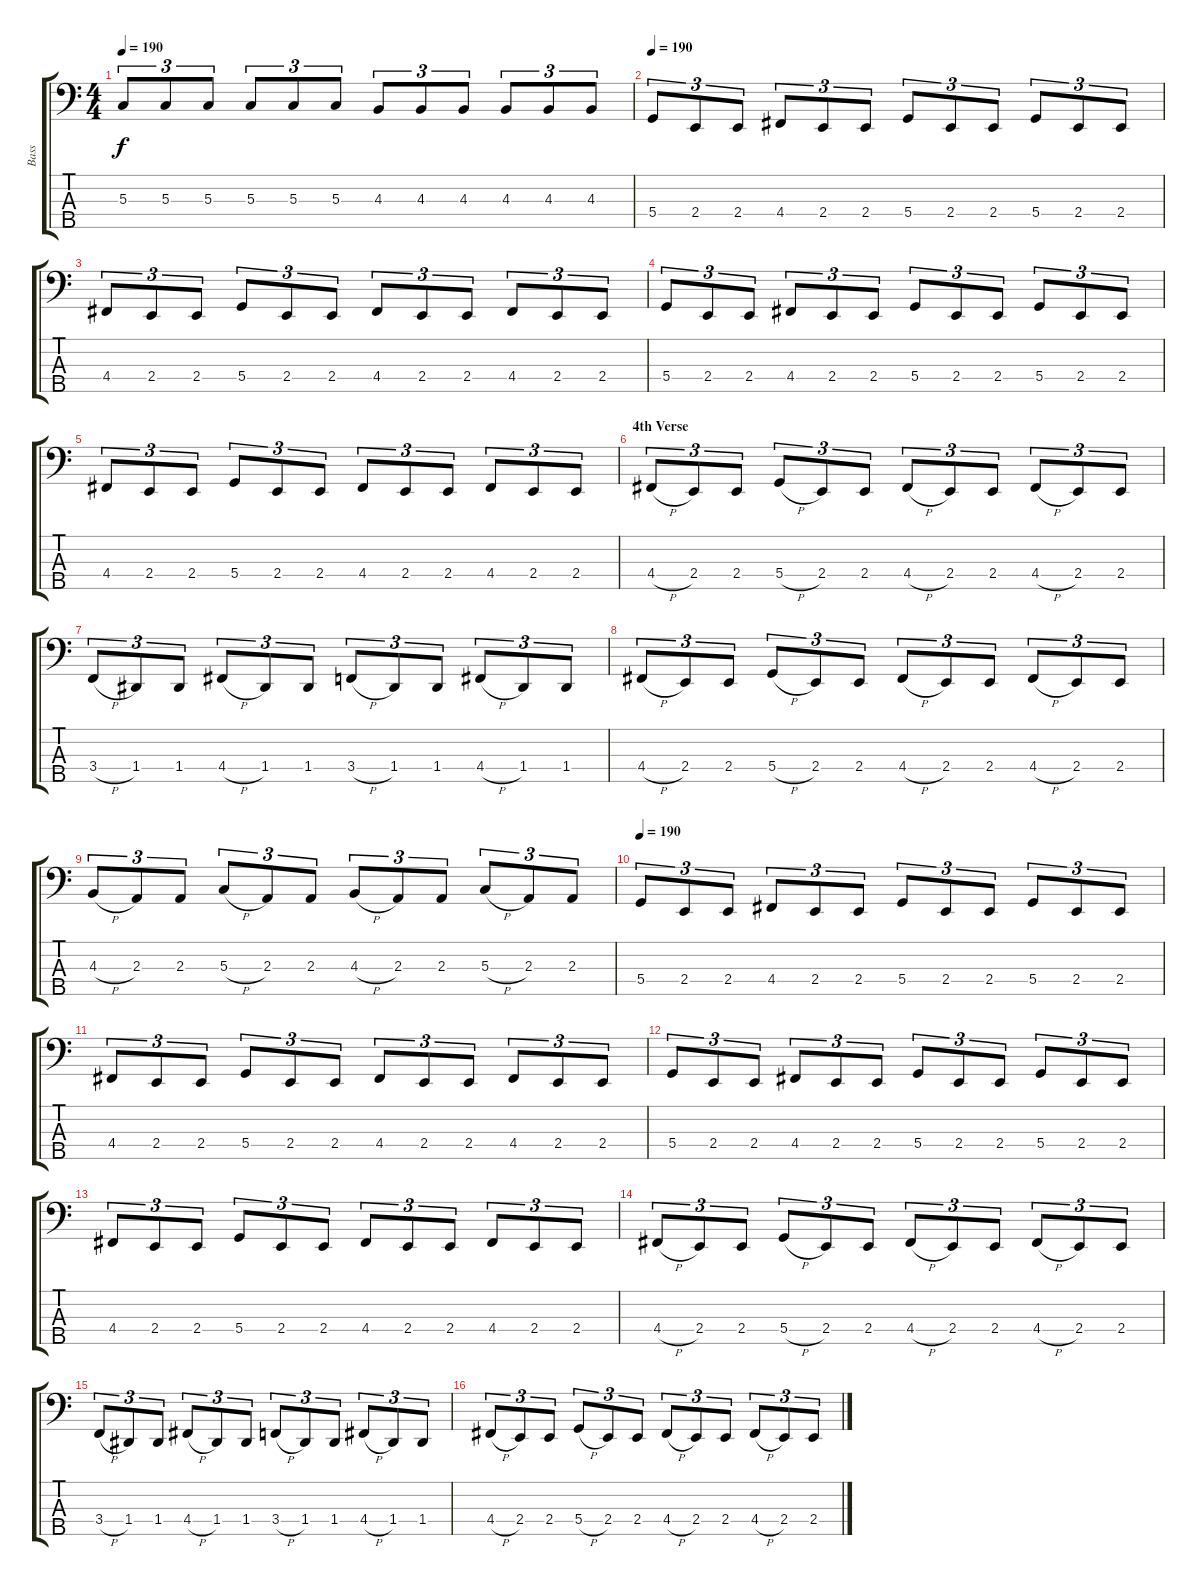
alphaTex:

\track ("Bass" "Bass") {instrument electricbassfinger}
\staff {score tabs}
\tuning (F2 C2 G1 D1 A0) {hide}
\ts (4 4)
\tempo 190
\clef f4
\ks c
5.3.8{tu (3 2) dy f} 5.3.8{tu (3 2)} 5.3.8{tu (3 2)} 5.3.8{tu (3 2)} 5.3.8{tu (3 2)} 5.3.8{tu (3 2)} 4.3.8{tu (3 2)} 4.3.8{tu (3 2)} 4.3.8{tu (3 2)} 4.3.8{tu (3 2)} 4.3.8{tu (3 2)} 4.3.8{tu (3 2)} |
\tempo 190
5.4.8{tu (3 2)} 2.4.8{tu (3 2)} 2.4.8{tu (3 2)} 4.4.8{tu (3 2)} 2.4.8{tu (3 2)} 2.4.8{tu (3 2)} 5.4.8{tu (3 2)} 2.4.8{tu (3 2)} 2.4.8{tu (3 2)} 5.4.8{tu (3 2)} 2.4.8{tu (3 2)} 2.4.8{tu (3 2)} |
4.4.8{tu (3 2)} 2.4.8{tu (3 2)} 2.4.8{tu (3 2)} 5.4.8{tu (3 2)} 2.4.8{tu (3 2)} 2.4.8{tu (3 2)} 4.4.8{tu (3 2)} 2.4.8{tu (3 2)} 2.4.8{tu (3 2)} 4.4.8{tu (3 2)} 2.4.8{tu (3 2)} 2.4.8{tu (3 2)} |
5.4.8{tu (3 2)} 2.4.8{tu (3 2)} 2.4.8{tu (3 2)} 4.4.8{tu (3 2)} 2.4.8{tu (3 2)} 2.4.8{tu (3 2)} 5.4.8{tu (3 2)} 2.4.8{tu (3 2)} 2.4.8{tu (3 2)} 5.4.8{tu (3 2)} 2.4.8{tu (3 2)} 2.4.8{tu (3 2)} |
4.4.8{tu (3 2)} 2.4.8{tu (3 2)} 2.4.8{tu (3 2)} 5.4.8{tu (3 2)} 2.4.8{tu (3 2)} 2.4.8{tu (3 2)} 4.4.8{tu (3 2)} 2.4.8{tu (3 2)} 2.4.8{tu (3 2)} 4.4.8{tu (3 2)} 2.4.8{tu (3 2)} 2.4.8{tu (3 2)} |
\section ("" "4th Verse")
4.4{h}.8{tu (3 2)} 2.4.8{tu (3 2)} 2.4.8{tu (3 2)} 5.4{h}.8{tu (3 2)} 2.4.8{tu (3 2)} 2.4.8{tu (3 2)} 4.4{h}.8{tu (3 2)} 2.4.8{tu (3 2)} 2.4.8{tu (3 2)} 4.4{h}.8{tu (3 2)} 2.4.8{tu (3 2)} 2.4.8{tu (3 2)} |
3.4{h}.8{tu (3 2)} 1.4.8{tu (3 2)} 1.4.8{tu (3 2)} 4.4{h}.8{tu (3 2)} 1.4.8{tu (3 2)} 1.4.8{tu (3 2)} 3.4{h}.8{tu (3 2)} 1.4.8{tu (3 2)} 1.4.8{tu (3 2)} 4.4{h}.8{tu (3 2)} 1.4.8{tu (3 2)} 1.4.8{tu (3 2)} |
4.4{h}.8{tu (3 2)} 2.4.8{tu (3 2)} 2.4.8{tu (3 2)} 5.4{h}.8{tu (3 2)} 2.4.8{tu (3 2)} 2.4.8{tu (3 2)} 4.4{h}.8{tu (3 2)} 2.4.8{tu (3 2)} 2.4.8{tu (3 2)} 4.4{h}.8{tu (3 2)} 2.4.8{tu (3 2)} 2.4.8{tu (3 2)} |
4.3{h}.8{tu (3 2)} 2.3.8{tu (3 2)} 2.3.8{tu (3 2)} 5.3{h}.8{tu (3 2)} 2.3.8{tu (3 2)} 2.3.8{tu (3 2)} 4.3{h}.8{tu (3 2)} 2.3.8{tu (3 2)} 2.3.8{tu (3 2)} 5.3{h}.8{tu (3 2)} 2.3.8{tu (3 2)} 2.3.8{tu (3 2)} |
\tempo 190
5.4.8{tu (3 2)} 2.4.8{tu (3 2)} 2.4.8{tu (3 2)} 4.4.8{tu (3 2)} 2.4.8{tu (3 2)} 2.4.8{tu (3 2)} 5.4.8{tu (3 2)} 2.4.8{tu (3 2)} 2.4.8{tu (3 2)} 5.4.8{tu (3 2)} 2.4.8{tu (3 2)} 2.4.8{tu (3 2)} |
4.4.8{tu (3 2)} 2.4.8{tu (3 2)} 2.4.8{tu (3 2)} 5.4.8{tu (3 2)} 2.4.8{tu (3 2)} 2.4.8{tu (3 2)} 4.4.8{tu (3 2)} 2.4.8{tu (3 2)} 2.4.8{tu (3 2)} 4.4.8{tu (3 2)} 2.4.8{tu (3 2)} 2.4.8{tu (3 2)} |
5.4.8{tu (3 2)} 2.4.8{tu (3 2)} 2.4.8{tu (3 2)} 4.4.8{tu (3 2)} 2.4.8{tu (3 2)} 2.4.8{tu (3 2)} 5.4.8{tu (3 2)} 2.4.8{tu (3 2)} 2.4.8{tu (3 2)} 5.4.8{tu (3 2)} 2.4.8{tu (3 2)} 2.4.8{tu (3 2)} |
4.4.8{tu (3 2)} 2.4.8{tu (3 2)} 2.4.8{tu (3 2)} 5.4.8{tu (3 2)} 2.4.8{tu (3 2)} 2.4.8{tu (3 2)} 4.4.8{tu (3 2)} 2.4.8{tu (3 2)} 2.4.8{tu (3 2)} 4.4.8{tu (3 2)} 2.4.8{tu (3 2)} 2.4.8{tu (3 2)} |
4.4{h}.8{tu (3 2)} 2.4.8{tu (3 2)} 2.4.8{tu (3 2)} 5.4{h}.8{tu (3 2)} 2.4.8{tu (3 2)} 2.4.8{tu (3 2)} 4.4{h}.8{tu (3 2)} 2.4.8{tu (3 2)} 2.4.8{tu (3 2)} 4.4{h}.8{tu (3 2)} 2.4.8{tu (3 2)} 2.4.8{tu (3 2)} |
3.4{h}.8{tu (3 2)} 1.4.8{tu (3 2)} 1.4.8{tu (3 2)} 4.4{h}.8{tu (3 2)} 1.4.8{tu (3 2)} 1.4.8{tu (3 2)} 3.4{h}.8{tu (3 2)} 1.4.8{tu (3 2)} 1.4.8{tu (3 2)} 4.4{h}.8{tu (3 2)} 1.4.8{tu (3 2)} 1.4.8{tu (3 2)} |
4.4{h}.8{tu (3 2)} 2.4.8{tu (3 2)} 2.4.8{tu (3 2)} 5.4{h}.8{tu (3 2)} 2.4.8{tu (3 2)} 2.4.8{tu (3 2)} 4.4{h}.8{tu (3 2)} 2.4.8{tu (3 2)} 2.4.8{tu (3 2)} 4.4{h}.8{tu (3 2)} 2.4.8{tu (3 2)} 2.4.8{tu (3 2)}
